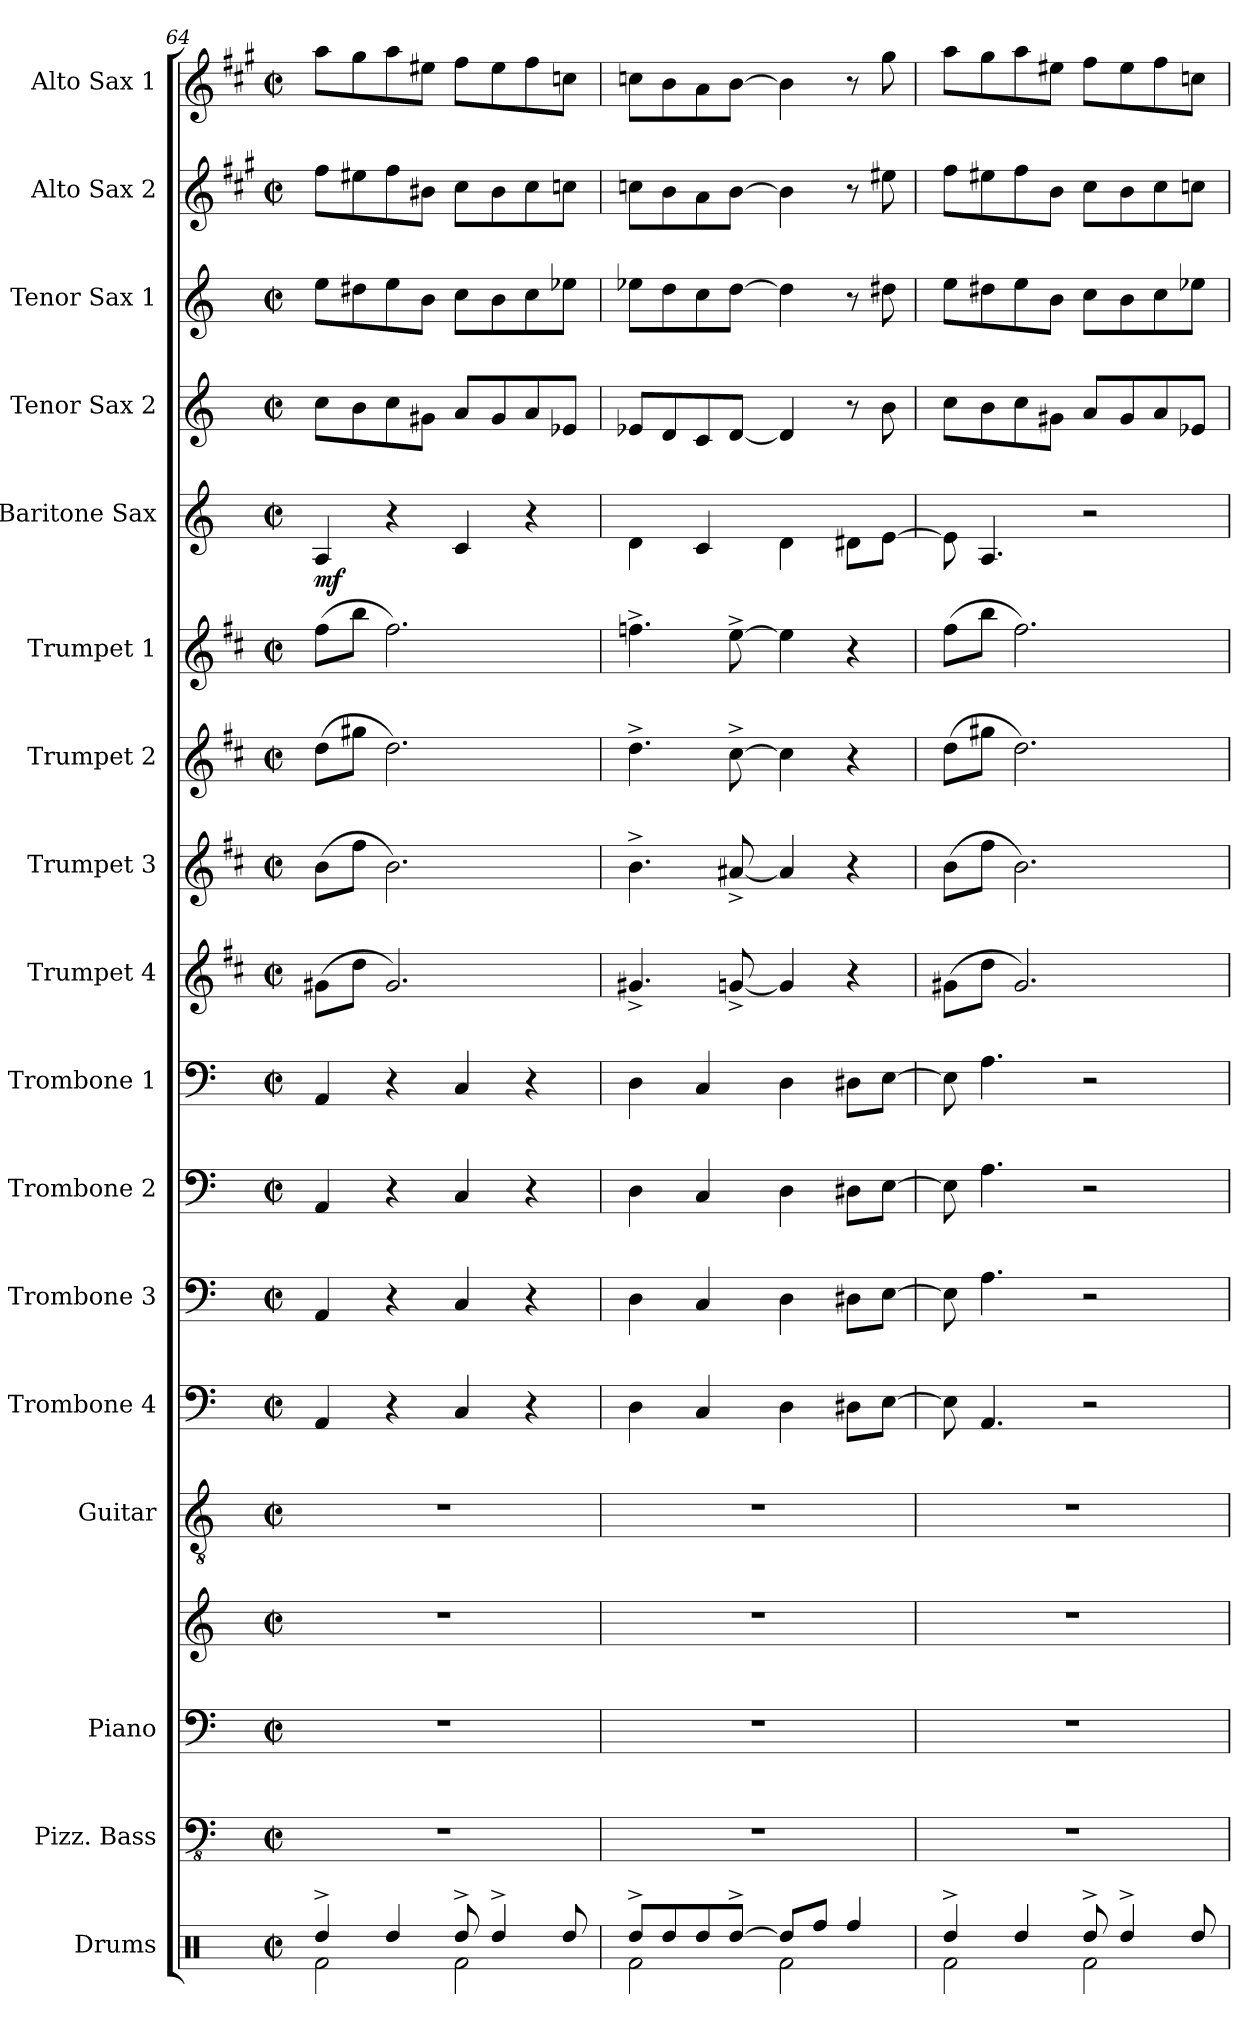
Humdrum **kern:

**kern	**kern	**kern	**kern	**kern	**kern	**kern	**kern	**kern	**kern	**kern	**kern	**kern	**kern	**dynam	**kern	**kern	**kern	**kern
*part17	*part16	*part15	*part15	*part14	*part13	*part12	*part11	*part10	*part9	*part8	*part7	*part6	*part5	*part5	*part4	*part3	*part2	*part1
*staff18	*staff17	*staff16	*staff15	*staff14	*staff13	*staff12	*staff11	*staff10	*staff9	*staff8	*staff7	*staff6	*staff5	*staff5	*staff4	*staff3	*staff2	*staff1
*I"Drums	*I"Pizz. Bass	*I"Piano	*	*I"Guitar	*I"Trombone 4	*I"Trombone 3	*I"Trombone 2	*I"Trombone 1	*I"Trumpet 4	*I"Trumpet 3	*I"Trumpet 2	*I"Trumpet 1	*I"Baritone Sax	*	*I"Tenor Sax 2	*I"Tenor Sax 1	*I"Alto Sax 2	*I"Alto Sax 1
*I'Drums	*I'Bass	*I'Piano	*	*I'Gtr.	*I'Tbn. 4	*I'Tbn. 3	*I'Tbn. 2	*I'Tbn. 1	*I'Tpt. 4	*I'Tpt. 3	*I'Tpt. 2	*I'Tpt. 1	*I'Bari	*	*I'Tenor 2	*I'Tenor 1	*I'Alto 2	*I'Alto 1
*clefX	*clefFv4	*clefF4	*clefG2	*clefGv2	*clefF4	*clefF4	*clefF4	*clefF4	*clefG2	*clefG2	*clefG2	*clefG2	*clefG2	*	*clefG2	*clefG2	*clefG2	*clefG2
*	*	*	*	*	*	*	*	*	*ITrd1c2	*ITrd1c2	*ITrd1c2	*ITrd1c2	*ITrd12c21	*	*ITrd8c14	*ITrd8c14	*ITrd5c9	*ITrd5c9
*k[]	*k[]	*k[]	*k[]	*k[]	*k[]	*k[]	*k[]	*k[]	*k[]	*k[]	*k[]	*k[]	*k[]	*	*k[]	*k[]	*k[]	*k[]
*M2/2	*M2/2	*M2/2	*M2/2	*M2/2	*M2/2	*M2/2	*M2/2	*M2/2	*M2/2	*M2/2	*M2/2	*M2/2	*M2/2	*	*M2/2	*M2/2	*M2/2	*M2/2
*met(c|)	*met(c|)	*met(c|)	*met(c|)	*met(c|)	*met(c|)	*met(c|)	*met(c|)	*met(c|)	*met(c|)	*met(c|)	*met(c|)	*met(c|)	*met(c|)	*	*met(c|)	*met(c|)	*met(c|)	*met(c|)
=64	=64	=64	=64	=64	=64	=64	=64	=64	=64	=64	=64	=64	=64	=64	=64	=64	=64	=64
*^	*	*	*	*	*	*	*	*	*	*	*	*	*	*	*	*	*	*
!	!	!	!	!	!	!	!	!	!	!	!	!	!	!	!LO:DY:b	!	!	!	!
4Rdd^/	2Rf\	1r	1r	1r	1r	4AA/	4AA/	4AA/	4AA/	(8f#X\L	(8a\L	(8cc\L	(8ee\L	4AA/	mf	8c\L	8e\L	8a\L	8cc\L
.	.	.	.	.	.	.	.	.	.	8cc\J	8ee\J	8ff#X\J	8aa\J	.	.	8B\	8d#X\	8g#X\	8b\
4Rdd/	.	.	.	.	.	4r	4r	4r	4r	2.f#/)	2.a\)	2.cc\)	2.ee\)	4r	.	8c\	8e\	8a\	8cc\
.	.	.	.	.	.	.	.	.	.	.	.	.	.	.	.	8G#X\J	8B\J	8d#X\J	8g#X\J
8Rdd^/	2Rf\	.	.	.	.	4C/	4C/	4C/	4C/	.	.	.	.	4C/	.	8A/L	8c\L	8e\L	8a\L
4Rdd^/	.	.	.	.	.	.	.	.	.	.	.	.	.	.	.	8G#/	8B\	8d#\	8g#\
.	.	.	.	.	.	4r	4r	4r	4r	.	.	.	.	4r	.	8A/	8c\	8e\	8a\
8Rdd/	.	.	.	.	.	.	.	.	.	.	.	.	.	.	.	8E-X/J	8e-X\J	8e-X\J	8e-X\J
=65	=65	=65	=65	=65	=65	=65	=65	=65	=65	=65	=65	=65	=65	=65	=65	=65	=65	=65	=65
8Rdd^/L	2Rf\	1r	1r	1r	1r	4D\	4D\	4D\	4D\	4.f#X^/	4.a^\	4.cc^\	4.ee-X^\	4D\	.	8E-X/L	8e-X\L	8e-X\L	8e-X\L
8Rdd/	.	.	.	.	.	.	.	.	.	.	.	.	.	.	.	8D/	8d\	8d\	8d\
8Rdd/	.	.	.	.	.	4C/	4C/	4C/	4C/	.	.	.	.	4C/	.	8C/	8c\	8c\	8c\
[8Rdd^/J	.	.	.	.	.	.	.	.	.	[8fn^/	[8g#X^/	[8b^\	[8dd^\	.	.	[8D/J	[8d\J	[8d\J	[8d\J
8Rdd/L]	2Rf\	.	.	.	.	4D\	4D\	4D\	4D\	4f/]	4g#/]	4b\]	4dd\]	4D\	.	4D/]	4d\]	4d\]	4d\]
8Rff/J	.	.	.	.	.	.	.	.	.	.	.	.	.	.	.	.	.	.	.
4Rff/	.	.	.	.	.	8D#X\L	8D#X\L	8D#X\L	8D#X\L	4r	4r	4r	4r	8D#X\L	.	8r	8r	8r	8r
.	.	.	.	.	.	[8E\J	[8E\J	[8E\J	[8E\J	.	.	.	.	[8E\J	.	8B\	8d#X\	8g#X\	8b\
=66	=66	=66	=66	=66	=66	=66	=66	=66	=66	=66	=66	=66	=66	=66	=66	=66	=66	=66	=66
4Rdd^/	2Rf\	1r	1r	1r	1r	8E\]	8E\]	8E\]	8E\]	(8f#X\L	(8a\L	(8cc\L	(8ee\L	8E\]	.	8c\L	8e\L	8a\L	8cc\L
.	.	.	.	.	.	4.AA/	4.A\	4.A\	4.A\	8cc\J	8ee\J	8ff#X\J	8aa\J	4.AA/	.	8B\	8d#X\	8g#X\	8b\
4Rdd/	.	.	.	.	.	.	.	.	.	2.f#/)	2.a\)	2.cc\)	2.ee\)	.	.	8c\	8e\	8a\	8cc\
.	.	.	.	.	.	.	.	.	.	.	.	.	.	.	.	8G#X\J	8B\J	8d\J	8g#X\J
8Rdd^/	2Rf\	.	.	.	.	2r	2r	2r	2r	.	.	.	.	2r	.	8A/L	8c\L	8e\L	8a\L
4Rdd^/	.	.	.	.	.	.	.	.	.	.	.	.	.	.	.	8G#/	8B\	8d\	8g#\
.	.	.	.	.	.	.	.	.	.	.	.	.	.	.	.	8A/	8c\	8e\	8a\
8Rdd/	.	.	.	.	.	.	.	.	.	.	.	.	.	.	.	8E-X/J	8e-X\J	8e-X\J	8e-X\J
*v	*v	*	*	*	*	*	*	*	*	*	*	*	*	*	*	*	*	*	*
=	=	=	=	=	=	=	=	=	=	=	=	=	=	=	=	=	=	=
*-	*-	*-	*-	*-	*-	*-	*-	*-	*-	*-	*-	*-	*-	*-	*-	*-	*-	*-
